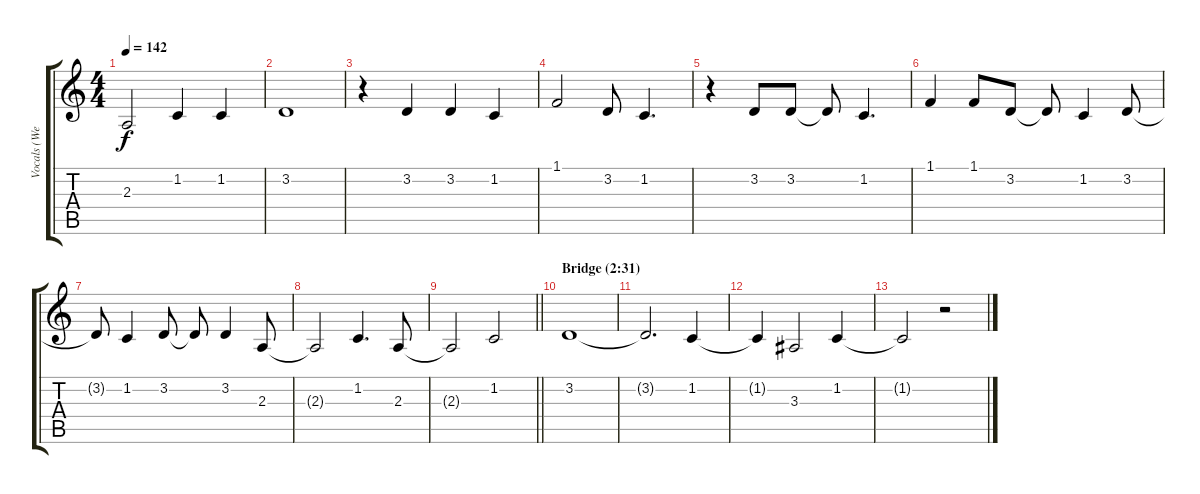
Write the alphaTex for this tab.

\track ("Vocals (Weiland)" "Vocals (We") {instrument clarinet}
\staff {score tabs}
\tuning (E4 B3 G3 D3 A2 E2) {hide}
\ts (4 4)
\tempo 142
\clef g2
\ks c
2.3{t}.2{dy f} 1.2.4 1.2.4 |
3.2.1 |
r.4 3.2.4 3.2.4 1.2.4 |
1.1.2 3.2.8 1.2.4{d} |
r.4 3.2.8 3.2.8 3.2{t}.8 1.2.4{d} |
1.1.4 1.1.8 3.2.8 3.2{t}.8 1.2.4 3.2.8 |
3.2{t}.8 1.2.4 3.2.8 3.2{t}.8 3.2.4 2.3.8 |
2.3{t}.2 1.2.4{d} 2.3.8 |
\barLineRight lightlight
2.3{t}.2 1.2.2 |
\section ("" "Bridge (2:31)")
3.2.1 |
3.2{t}.2{d} 1.2.4 |
1.2{t}.4 3.3.2 1.2.4 |
1.2{t}.2 r.2
